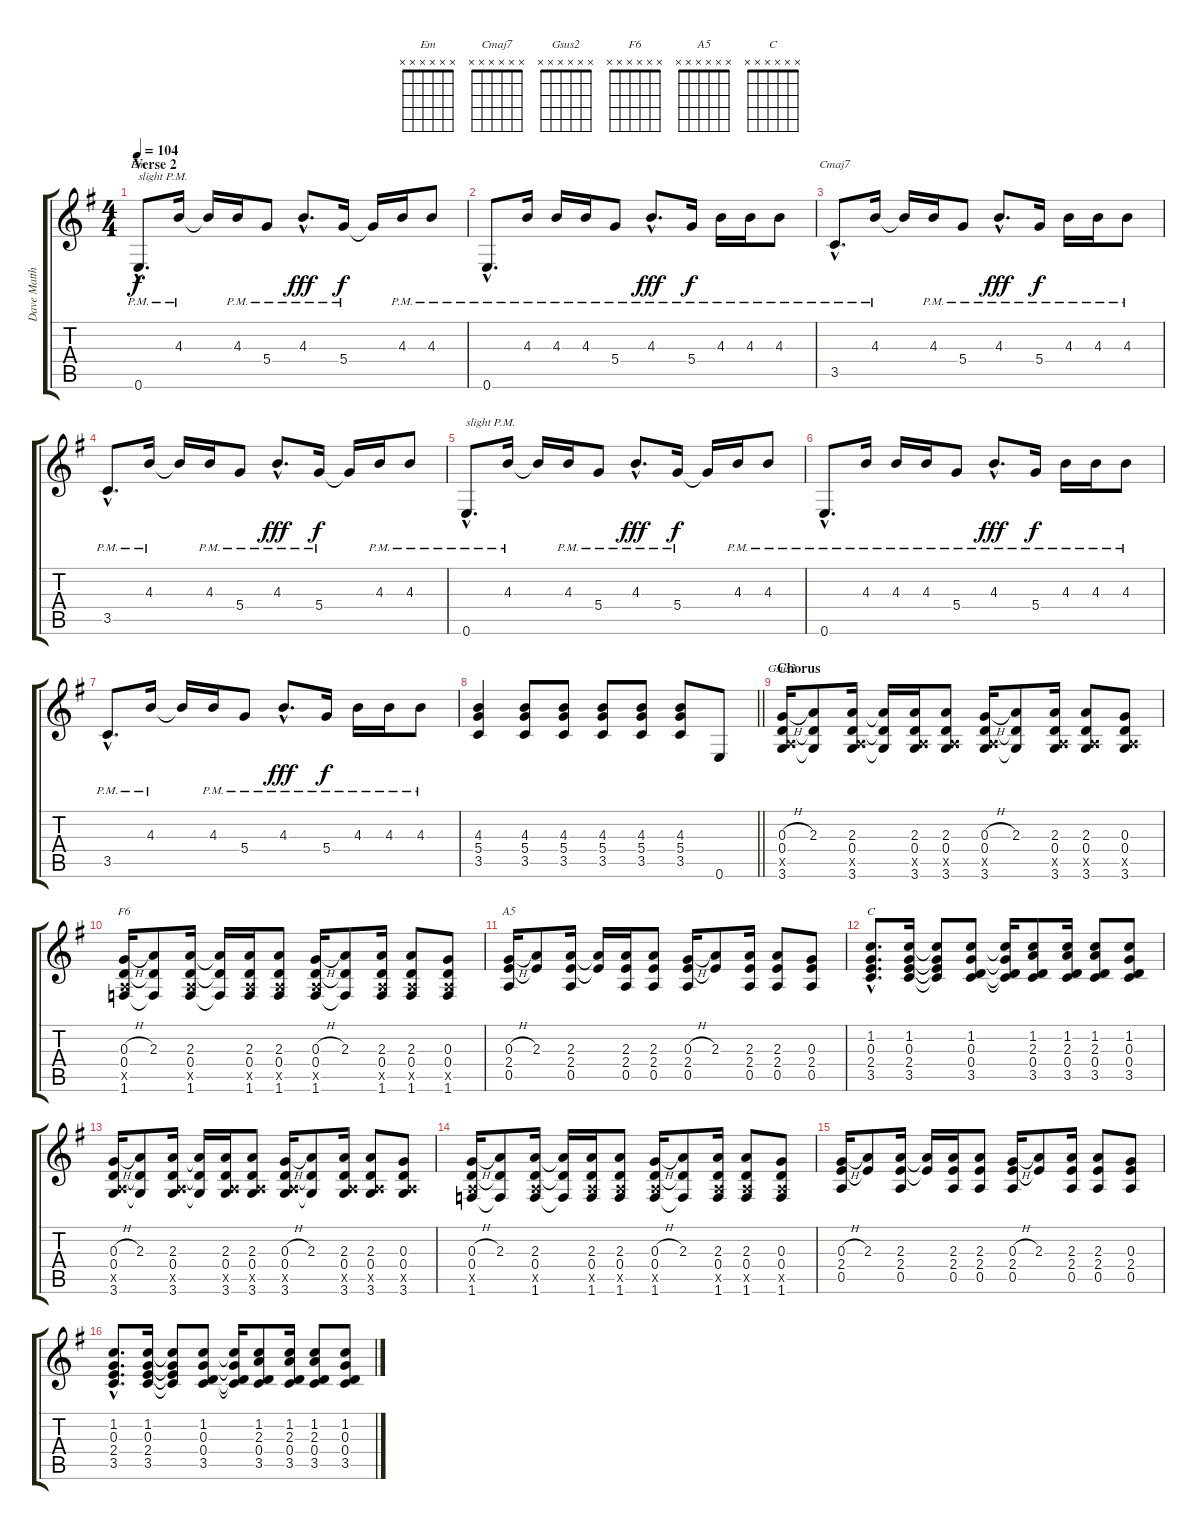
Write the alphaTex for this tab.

\track ("Dave Matthews" "Dave Matth") {instrument acousticguitarsteel}
\staff {score tabs}
\tuning (E4 B3 G3 D3 A2 E2) {hide}
\chord ("Em" x x x x x x)
\chord ("Cmaj7" x x x x x x)
\chord ("Gsus2" x x x x x x)
\chord ("F6" x x x x x x)
\chord ("A5" x x x x x x)
\chord ("C" x x x x x x)
\ts (4 4)
\section ("" "Verse 2")
\tempo 104
\clef g2
\ks eminor
0.6{hac pm}.8{d ch "Em" txt "slight P.M." dy f} 4.3{pm}.16 4.3{t}.16 4.3{pm}.16 5.4{pm}.8 4.3{hac pm}.8{d dy fff} 5.4{pm}.16{dy f} 5.4{t}.16 4.3{pm}.16 4.3{pm}.8 |
0.6{hac pm}.8{d} 4.3{pm}.16 4.3{pm}.16 4.3{pm}.16 5.4{pm}.8 4.3{hac pm}.8{d dy fff} 5.4{pm}.16{dy f} 4.3{pm}.16 4.3{pm}.16 4.3{pm}.8 |
3.5{hac pm}.8{d ch "Cmaj7"} 4.3{pm}.16 4.3{t}.16 4.3{pm}.16 5.4{pm}.8 4.3{hac pm}.8{d dy fff} 5.4{pm}.16{dy f} 4.3{pm}.16 4.3{pm}.16 4.3{pm}.8 |
3.5{hac pm}.8{d} 4.3{pm}.16 4.3{t}.16 4.3{pm}.16 5.4{pm}.8 4.3{hac pm}.8{d dy fff} 5.4{pm}.16{dy f} 5.4{t}.16 4.3{pm}.16 4.3{pm}.8 |
0.6{hac pm}.8{d txt "slight P.M."} 4.3{pm}.16 4.3{t}.16 4.3{pm}.16 5.4{pm}.8 4.3{hac pm}.8{d dy fff} 5.4{pm}.16{dy f} 5.4{t}.16 4.3{pm}.16 4.3{pm}.8 |
0.6{hac pm}.8{d} 4.3{pm}.16 4.3{pm}.16 4.3{pm}.16 5.4{pm}.8 4.3{hac pm}.8{d dy fff} 5.4{pm}.16{dy f} 4.3{pm}.16 4.3{pm}.16 4.3{pm}.8 |
3.5{hac pm}.8{d} 4.3{pm}.16 4.3{t}.16 4.3{pm}.16 5.4{pm}.8 4.3{hac pm}.8{d dy fff} 5.4{pm}.16{dy f} 4.3{pm}.16 4.3{pm}.16 4.3{pm}.8 |
\barLineRight lightlight
(4.3 5.4 3.5).4 (4.3 5.4 3.5).8 (4.3 5.4 3.5).8 (4.3 5.4 3.5).8 (4.3 5.4 3.5).8 (4.3 5.4 3.5).8 0.6.8 |
\section ("" "Chorus")
(0.3{h} 0.4 0.5{x} 3.6).16{ch "Gsus2"} (2.3 0.4{t} 3.6{t}).8 (2.3 0.4 0.5{x} 3.6).16 (2.3{t} 0.4{t} 3.6{t}).16 (2.3 0.4 0.5{x} 3.6).16 (2.3 0.4 0.5{x} 3.6).8 (0.3{h} 0.4 0.5{x} 3.6).16 (2.3 0.4{t} 3.6{t}).8 (2.3 0.4 0.5{x} 3.6).16 (2.3 0.4 0.5{x} 3.6).8 (0.3 0.4 0.5{x} 3.6).8 |
(0.3{h} 0.4 0.5{x} 1.6).16{ch "F6"} (2.3 0.4{t} 1.6{t}).8 (2.3 0.4 0.5{x} 1.6).16 (2.3{t} 0.4{t} 1.6{t}).16 (2.3 0.4 0.5{x} 1.6).16 (2.3 0.4 0.5{x} 1.6).8 (0.3{h} 0.4 0.5{x} 1.6).16 (2.3 0.4{t} 1.6{t}).8 (2.3 0.4 0.5{x} 1.6).16 (2.3 0.4 0.5{x} 1.6).8 (0.3 0.4 0.5{x} 1.6).8 |
(0.3{h} 2.4 0.5).16{ch "A5"} (2.3 2.4{t}).8 (2.3 2.4 0.5).16 (2.3{t} 2.4{t}).16 (2.3 2.4 0.5).16 (2.3 2.4 0.5).8 (0.3{h} 2.4 0.5).16 (2.3 2.4{t}).8 (2.3 2.4 0.5).16 (2.3 2.4 0.5).8 (0.3 2.4 0.5).8 |
(1.2{hac} 0.3{hac} 2.4{hac} 3.5{hac}).8{d ch "C"} (1.2 0.3 2.4 3.5).16 (1.2{t} 0.3{t} 2.4{t} 3.5{t}).8 (1.2 0.3 0.4 3.5).8 (1.2{t} 0.3{t} 0.4{t} 3.5{t}).16 (1.2 2.3 0.4 3.5).8 (1.2 2.3 0.4 3.5).16 (1.2 2.3 0.4 3.5).8 (1.2 0.3 0.4 3.5).8 |
(0.3{h} 0.4 0.5{x} 3.6).16 (2.3 0.4{t} 3.6{t}).8 (2.3 0.4 0.5{x} 3.6).16 (2.3{t} 0.4{t} 3.6{t}).16 (2.3 0.4 0.5{x} 3.6).16 (2.3 0.4 0.5{x} 3.6).8 (0.3{h} 0.4 0.5{x} 3.6).16 (2.3 0.4{t} 3.6{t}).8 (2.3 0.4 0.5{x} 3.6).16 (2.3 0.4 0.5{x} 3.6).8 (0.3 0.4 0.5{x} 3.6).8 |
(0.3{h} 0.4 0.5{x} 1.6).16 (2.3 0.4{t} 1.6{t}).8 (2.3 0.4 0.5{x} 1.6).16 (2.3{t} 0.4{t} 1.6{t}).16 (2.3 0.4 0.5{x} 1.6).16 (2.3 0.4 0.5{x} 1.6).8 (0.3{h} 0.4 0.5{x} 1.6).16 (2.3 0.4{t} 1.6{t}).8 (2.3 0.4 0.5{x} 1.6).16 (2.3 0.4 0.5{x} 1.6).8 (0.3 0.4 0.5{x} 1.6).8 |
(0.3{h} 2.4 0.5).16 (2.3 2.4{t}).8 (2.3 2.4 0.5).16 (2.3{t} 2.4{t}).16 (2.3 2.4 0.5).16 (2.3 2.4 0.5).8 (0.3{h} 2.4 0.5).16 (2.3 2.4{t}).8 (2.3 2.4 0.5).16 (2.3 2.4 0.5).8 (0.3 2.4 0.5).8 |
(1.2{hac} 0.3{hac} 2.4{hac} 3.5{hac}).8{d} (1.2 0.3 2.4 3.5).16 (1.2{t} 0.3{t} 2.4{t} 3.5{t}).8 (1.2 0.3 0.4 3.5).8 (1.2{t} 0.3{t} 0.4{t} 3.5{t}).16 (1.2 2.3 0.4 3.5).8 (1.2 2.3 0.4 3.5).16 (1.2 2.3 0.4 3.5).8 (1.2 0.3 0.4 3.5).8
